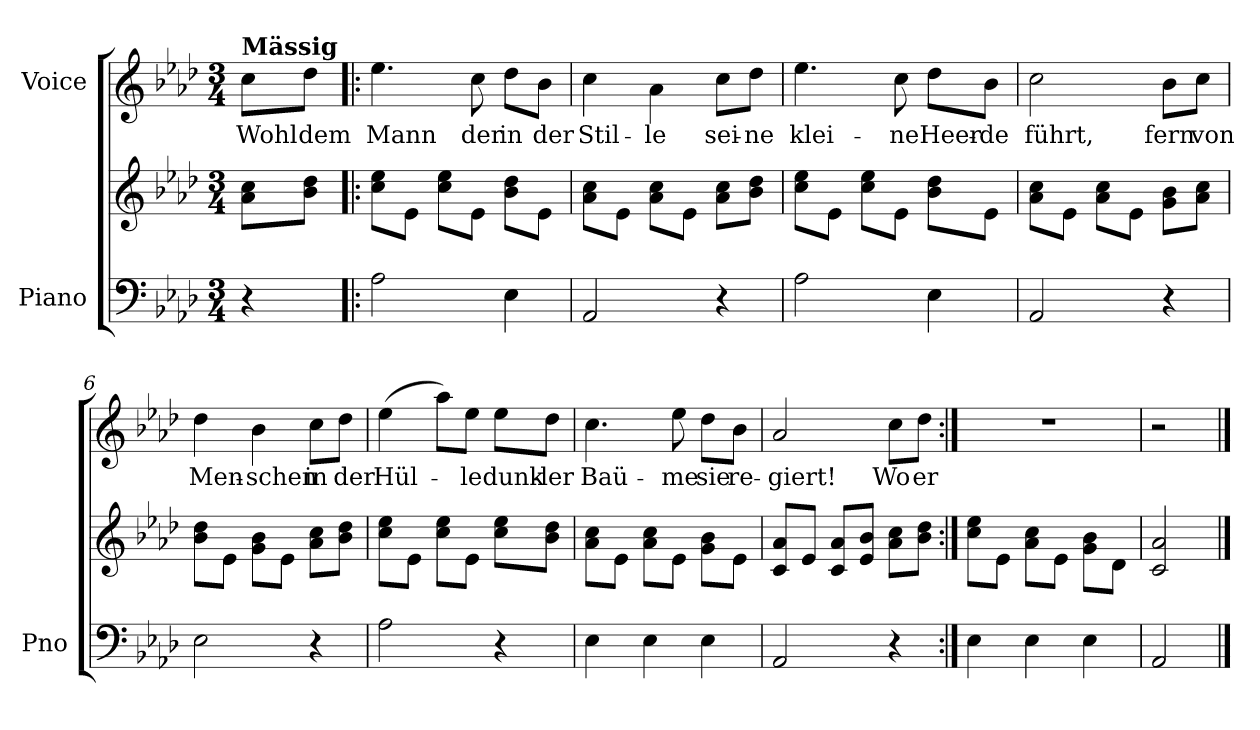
**kern	**kern	**kern	**text
*part2	*part2	*part1	*part1
*staff3	*staff2	*staff1	*staff1
*I"Piano	*	*I"Voice	*
*I'Pno	*	*	*
*clefF4	*clefG2	*clefG2	*
*k[b-e-a-d-]	*k[b-e-a-d-]	*k[b-e-a-d-]	*
*M3/4	*M3/4	*M3/4	*
=1	=1	=1	=1
!	!	!LO:TX:a:B:t=Mässig	!
!	!	!	!LO:LY:b
4r	8a-\ 8cc\L	8cc\L	Wohl
!	!	!	!LO:LY:b
.	8b-\ 8dd-\J	8dd-\J	dem
=2!|:	=2!|:	=2!|:	=2!|:
!	!	!	!LO:LY:b
2A-\	8cc\ 8ee-\L	4.ee-\	Mann
.	8e-\J	.	.
.	8cc\ 8ee-\L	.	.
!	!	!	!LO:LY:b
.	8e-\J	8cc\	der
!	!	!	!LO:LY:b
4E-\	8b-\ 8dd-\L	8dd-\L	in
!	!	!	!LO:LY:b
.	8e-\J	8b-\J	der
=3	=3	=3	=3
!	!	!	!LO:LY:b
2AA-/	8a-\ 8cc\L	4cc\	Stil-
.	8e-\J	.	.
!	!	!	!LO:LY:b
.	8a-\ 8cc\L	4a-\	-le
.	8e-\J	.	.
!	!	!	!LO:LY:b
4r	8a-\ 8cc\L	8cc\L	sei-
!	!	!	!LO:LY:b
.	8b-\ 8dd-\J	8dd-\J	-ne
=4	=4	=4	=4
!	!	!	!LO:LY:b
2A-\	8cc\ 8ee-\L	4.ee-\	klei-
.	8e-\J	.	.
.	8cc\ 8ee-\L	.	.
!	!	!	!LO:LY:b
.	8e-\J	8cc\	-ne
!	!	!	!LO:LY:b
4E-\	8b-\ 8dd-\L	8dd-\L	Heer-
!	!	!	!LO:LY:b
.	8e-\J	8b-\J	-de
!!LO:LB:g=z
=5	=5	=5	=5
!	!	!	!LO:LY:b
2AA-/	8a-\ 8cc\L	2cc\	führt,
.	8e-\J	.	.
.	8a-\ 8cc\L	.	.
.	8e-\J	.	.
!	!	!	!LO:LY:b
4r	8g\ 8b-\L	8b-\L	fern
!	!	!	!LO:LY:b
.	8a-\ 8cc\J	8cc\J	von
!!LO:LB:g=z
=6	=6	=6	=6
!	!	!	!LO:LY:b
2E-\	8b-\ 8dd-\L	4dd-\	Men-
.	8e-\J	.	.
!	!	!	!LO:LY:b
.	8g\ 8b-\L	4b-\	-schen
.	8e-\J	.	.
!	!	!	!LO:LY:b
4r	8a-\ 8cc\L	8cc\L	in
!	!	!	!LO:LY:b
.	8b-\ 8dd-\J	8dd-\J	der
=7	=7	=7	=7
!	!	!	!LO:LY:b
2A-\	8cc\ 8ee-\L	(4ee-\	Hül-
.	8e-\J	.	.
.	8cc\ 8ee-\L	8aa-\L)	.
!	!	!	!LO:LY:b
.	8e-\J	8ee-\J	-le
!	!	!	!LO:LY:b
4r	8cc\ 8ee-\L	8ee-\L	dunk-
!	!	!	!LO:LY:b
.	8b-\ 8dd-\J	8dd-\J	-ler
=8	=8	=8	=8
!	!	!	!LO:LY:b
4E-\	8a-\ 8cc\L	4.cc\	Baü-
.	8e-\J	.	.
4E-\	8a-\ 8cc\L	.	.
!	!	!	!LO:LY:b
.	8e-\J	8ee-\	-me
!	!	!	!LO:LY:b
4E-\	8g\ 8b-\L	8dd-\L	sie
!	!	!	!LO:LY:b
.	8e-\J	8b-\J	re-
=9	=9	=9	=9
!	!	!	!LO:LY:b
2AA-/	8c/ 8a-/L	2a-/	-giert!
.	8e-/J	.	.
.	8c/ 8a-/L	.	.
.	8e-/ 8b-/J	.	.
!	!	!	!LO:LY:b
4r	8a-\ 8cc\L	8cc\L	Wo
!	!	!	!LO:LY:b
.	8b-\ 8dd-\J	8dd-\J	er
!!LO:PB:g=z
=10:|!	=10:|!	=10:|!	=10:|!
4E-\	8cc\ 8ee-\L	2.r	.
.	8e-\J	.	.
4E-\	8a-\ 8cc\L	.	.
.	8e-\J	.	.
4E-\	8g\ 8b-\L	.	.
.	8d-\J	.	.
=11	=11	=11	=11
2AA-/	2c/ 2a-/	2r	.
==	==	==	==
*-	*-	*-	*-
